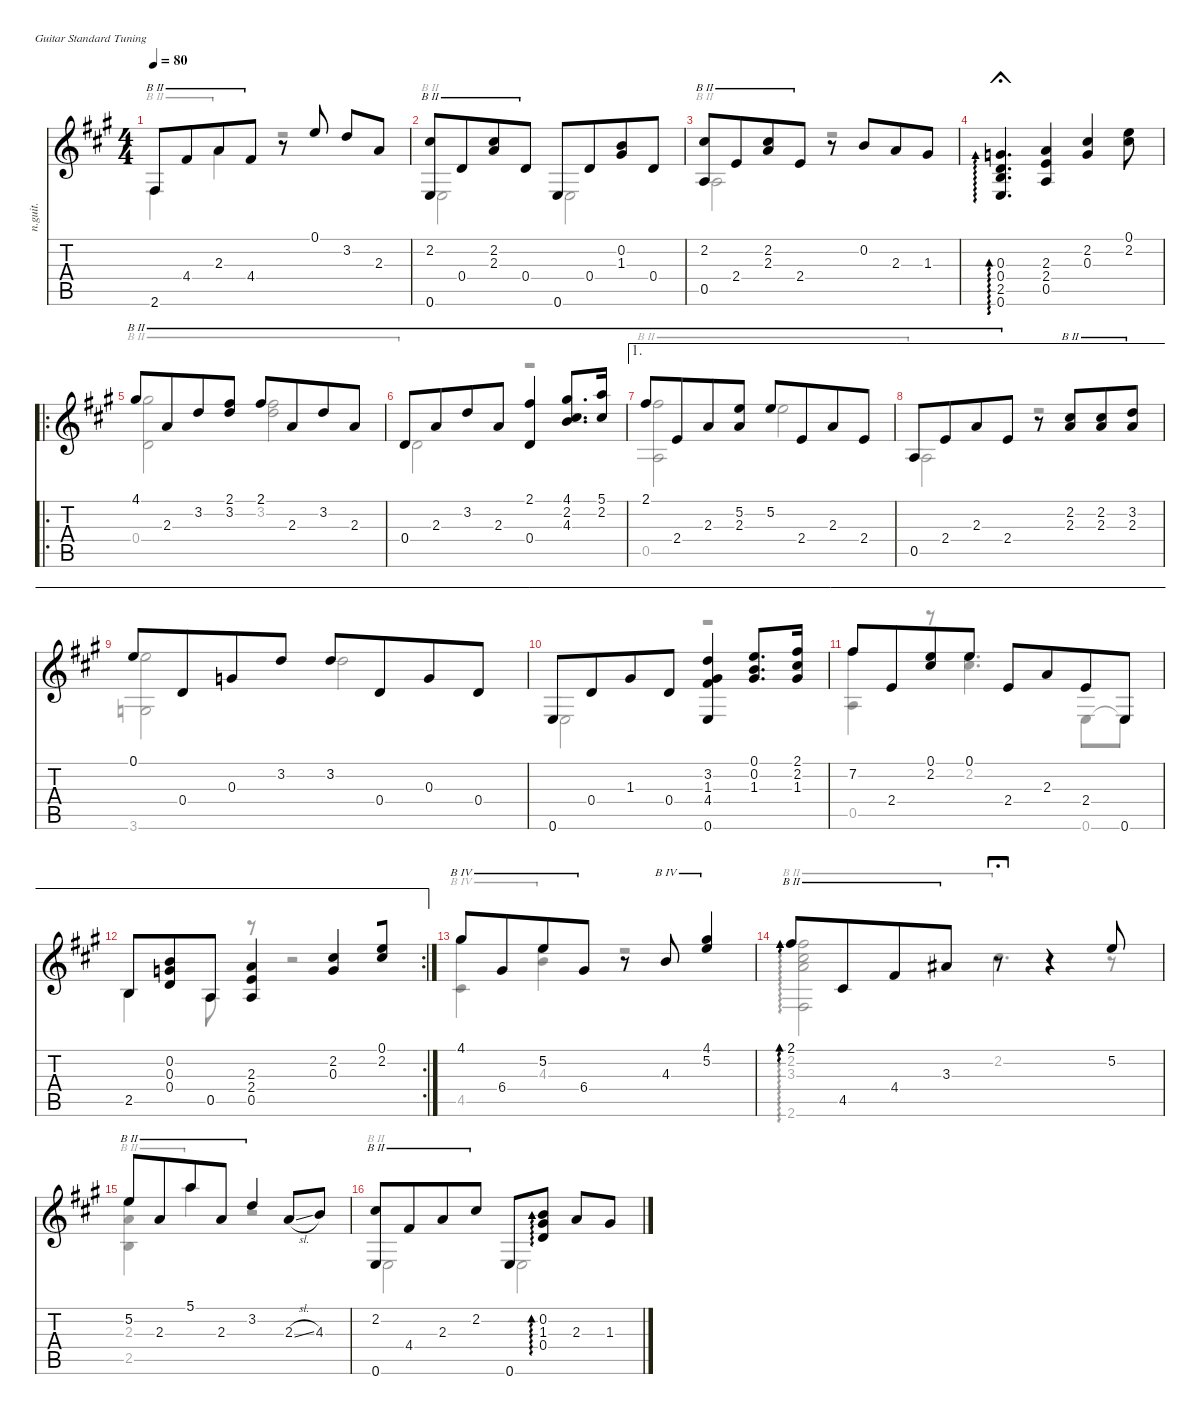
\defaultSystemsLayout 4
\hideDynamics
\bracketExtendMode nobrackets
\otherSystemsTrackNameOrientation horizontal
\track ("Nylon Guitar" "n.guit.") {instrument acousticguitarnylon}
\staff {score tabs}
\tuning (E4 B3 G3 D3 A2 E2)
\voice
\ts (4 4)
\tempo 80
\clef g2
\scale
0.868416
\ks a
2.6{acc #}.8{dy mf barre (2 full) beam Up beam merge} 4.4{acc #}.8{barre (2 full) beam Up beam merge} 2.3{acc forcenatural}.8{barre (2 full) beam Up beam merge} 4.4{acc #}.8{barre (2 full) beam Up} r.8{beam Up} 0.1{acc forcenatural}.8{beam Up} 3.2{acc forcenatural}.8{beam Up} 2.3{acc forcenatural}.8{beam Up} |
\scale
1.18365 (2.2{acc #} 0.6{acc forcenatural}).8{barre (2 full) beam Up beam merge} 0.4{acc forcenatural}.8{barre (2 full) beam Up beam merge} (2.2{acc #} 2.3{acc forcenatural}).8{barre (2 full) beam Up beam merge} 0.4{acc forcenatural}.8{barre (2 full) beam Up} 0.6{acc forcenatural}.8{beam Up beam merge} 0.4{acc forcenatural}.8{beam Up beam merge} (0.2{acc forcenatural} 1.3{acc #}).8{beam Up beam merge} 0.4{acc forcenatural}.8{beam Up} |
\scale
0.873915 (0.5{acc forcenatural} 2.2{acc #}).8{barre (2 full) beam Up beam merge} 2.4{acc forcenatural}.8{barre (2 full) beam Up beam merge} (2.3{acc forcenatural} 2.2{acc #}).8{barre (2 full) beam Up beam merge} 2.4{acc forcenatural}.8{barre (2 full) beam Up} r.8{beam Up} 0.2{acc forcenatural}.8{beam Up beam merge} 2.3{acc forcenatural}.8{beam Up beam merge} 1.3{acc #}.8{beam Up} |
\scale
0.876558 (0.6{acc forcenatural} 2.5{acc forcenatural} 0.4{acc forcenatural} 0.3{acc forcenatural}).4{d ad 0 fermata (short 0) beam Up} (0.5{acc forcenatural} 2.4{acc forcenatural} 2.3{acc forcenatural}).4{beam Up} (0.3{acc forcenatural} 2.2{acc #}).4{beam Up} (2.2{acc #} 0.1{acc forcenatural}).8{beam Down} |
\ro
\scale
0.923014 4.1{acc #}.8{barre (2 full) beam Up beam merge} 2.3{acc forcenatural}.8{barre (2 full) beam Up beam merge} 3.2{acc forcenatural}.8{barre (2 full) beam Up beam merge} (3.2{acc forcenatural} 2.1{acc #}).8{barre (2 full) beam Up} 2.1{acc #}.8{barre (2 full) beam Up beam merge} 2.3{acc forcenatural}.8{barre (2 full) beam Up beam merge} 3.2{acc forcenatural}.8{barre (2 full) beam Up beam merge} 2.3{acc forcenatural}.8{barre (2 full) beam Up} |
\scale
1.14286 0.4{acc forcenatural}.8{barre (2 full) beam Up beam merge} 2.3{acc forcenatural}.8{barre (2 full) beam Up beam merge} 3.2{acc forcenatural}.8{barre (2 full) beam Up beam merge} 2.3{acc forcenatural}.8{barre (2 full) beam Up} (0.4{acc forcenatural} 2.1{acc #}).4{barre (2 full) beam Up} (4.1{acc #} 2.2{acc #} 4.3{acc forcenatural}).8{d barre (2 full) beam Up} (2.2{acc #} 5.1{acc forcenatural}).16{barre (2 full) beam Up} |
\ae 1
\scale
1.15636 2.1{acc #}.8{barre (2 full) beam Up beam merge} 2.4{acc forcenatural}.8{barre (2 full) beam Up beam merge} 2.3{acc forcenatural}.8{barre (2 full) beam Up beam merge} (2.3{acc forcenatural} 5.2{acc forcenatural}).8{barre (2 full) beam Up} 5.2{acc forcenatural}.8{barre (2 full) beam Up beam merge} 2.4{acc forcenatural}.8{barre (2 full) beam Up beam merge} 2.3{acc forcenatural}.8{barre (2 full) beam Up beam merge} 2.4{acc forcenatural}.8{barre (2 full) beam Up} |
\ae 1
\scale
0.846625 0.5{acc forcenatural}.8{barre (2 full) beam Up beam merge} 2.4{acc forcenatural}.8{barre (2 full) beam Up beam merge} 2.3{acc forcenatural}.8{barre (2 full) beam Up beam merge} 2.4{acc forcenatural}.8{barre (2 full) beam Up} r.8{beam Up} (2.3{acc forcenatural} 2.2{acc #}).8{barre (2 full) beam Up beam merge} (2.2{acc #} 2.3{acc forcenatural}).8{barre (2 full) beam Up beam merge} (2.3{acc forcenatural} 3.2{acc forcenatural}).8{barre (2 full) beam Up} |
\ae 1
\scale
0.836388 0.1{acc forcenatural}.8{beam Up beam merge} 0.4{acc forcenatural}.8{beam Up beam merge} 0.3{acc forcenatural}.8{beam Up beam merge} 3.2{acc forcenatural}.8{beam Up} 3.2{acc forcenatural}.8{beam Up beam merge} 0.4{acc forcenatural}.8{beam Up beam merge} 0.3{acc forcenatural}.8{beam Up beam merge} 0.4{acc forcenatural}.8{beam Up} |
\ae 1
\scale
1.15393 0.6{acc forcenatural}.8{beam Up beam merge} 0.4{acc forcenatural}.8{beam Up beam merge} 1.3{acc #}.8{beam Up beam merge} 0.4{acc forcenatural}.8{beam Up} (0.6{acc forcenatural} 4.4{acc #} 1.3{acc #} 3.2{acc forcenatural}).4{beam Up} (1.3{acc #} 0.2{acc forcenatural} 0.1{acc forcenatural}).8{d beam Up} (2.2{acc #} 2.1{acc #} 1.3{acc #}).16{beam Up} |
\ae 1
\scale
1.00669 7.2{acc #}.8{beam Up beam merge} 2.4{acc forcenatural}.8{beam Up beam merge} (2.2{acc #} 0.1{acc forcenatural}).8{beam Up beam merge} 0.1{acc forcenatural}.8{beam Up} 2.4{acc forcenatural}.8{beam Up beam merge} 2.3{acc forcenatural}.8{beam Up beam merge} 2.4{acc forcenatural}.8{beam Up beam merge} 0.6{acc forcenatural}.8{beam Up} |
\ae 1
\rc 2
\scale
1.22327 2.5{acc forcenatural}.8{beam Up beam merge} (0.4{acc forcenatural} 0.3{acc forcenatural} 0.2{acc forcenatural}).8{beam Up beam merge} 0.5{acc forcenatural}.8{beam Up} (0.5{acc forcenatural} 2.4{acc forcenatural} 2.3{acc forcenatural}).4{beam Up} (0.3{acc forcenatural} 2.2{acc #}).4{beam Up beam merge} (2.2{acc #} 0.1{acc forcenatural}).8{beam Up} |
\scale
0.966238 4.1{acc #}.8{barre (4 full) beam Up beam merge} 6.4{acc #}.8{barre (4 full) beam Up beam merge} 5.2{acc forcenatural}.8{barre (4 full) beam Up beam merge} 6.4{acc #}.8{barre (4 full) beam Up} r.8{beam Up} 4.3{acc forcenatural}.8{barre (4 full) beam Up} (5.2{acc forcenatural} 4.1{acc #}).4{barre (4 full) beam Up} |
\scale
0.960338 2.1{acc #}.8{ad 0 barre (2 full) beam Up beam merge} 4.5{acc #}.8{barre (2 full) beam Up beam merge} 4.4{acc #}.8{barre (2 full) beam Up beam merge} 3.3{acc #}.8{barre (2 full) beam Up beam split} r.8{fermata (long 1) beam Up} r.4{beam Up} 5.2{acc forcenatural}.8{beam Up} |
\scale
0.886205 5.2{acc forcenatural}.8{barre (2 full) beam Up beam merge} 2.3{acc forcenatural}.8{barre (2 full) beam Up beam merge} 5.1{acc forcenatural}.8{barre (2 full) beam Up beam merge} 2.3{acc forcenatural}.8{barre (2 full) beam Up} 3.2{acc forcenatural}.4{barre (2 full) beam Up} 2.3{sl acc forcenatural}.8{beam Up} 4.3{acc forcenatural}.8{beam Up} |
\scale
0.963946 (2.2{acc #} 0.6{acc forcenatural}).8{barre (2 full) beam Up beam merge} 4.4{acc #}.8{barre (2 full) beam Up beam merge} 2.3{acc forcenatural}.8{barre (2 full) beam Up beam merge} 2.2{acc #}.8{barre (2 full) beam Up} 0.6{acc forcenatural}.8{beam Up} (0.4{acc forcenatural} 1.3{acc #} 0.2{acc forcenatural}).8{ad 0 beam Up} 2.3{acc forcenatural}.8{beam Up} 1.3{acc #}.8{beam Up}
\voice
\clef g2
\ottava regular
\simile none
\scale
0.868416
\ks a
2.6{acc #}.4{dy mf barre (2 full) beam Down} 2.3{acc forcenatural}.4{barre (2 full) beam Down} r.2{beam Down} |
\scale
1.18365 0.6{acc forcenatural}.2{barre (2 full) beam Down} 0.6{acc forcenatural}.2{beam Down} |
\scale
0.873915 0.5{acc forcenatural}.2{barre (2 full) beam Down} r.2{beam Down} |
\scale
0.876558 |
\scale
0.923014 (0.4{acc forcenatural} 4.1{acc #}).2{barre (2 full) beam Down} (2.1{acc #} 3.2{acc forcenatural}).2{barre (2 full) beam Down} |
\scale
1.14286 0.4{acc forcenatural}.2{barre (2 full) beam Down} r.2{beam Down} |
\scale
1.15636 (0.5{acc forcenatural} 2.1{acc #}).2{barre (2 full) beam Down} 5.2{acc forcenatural}.2{barre (2 full) beam Down} |
\scale
0.846625 0.5{acc forcenatural}.2{barre (2 full) beam Down} r.2{beam Down} |
\scale
0.836388 (3.6{acc forcenatural} 0.1{acc forcenatural}).2{beam Down} 3.2{acc forcenatural}.2{beam Down} |
\scale
1.15393 0.6{acc forcenatural}.2{beam Down} r.2{beam Down} |
\scale
1.00669 (0.5{acc forcenatural} 7.2{acc #}).4{beam Down} r.8{beam Down} (2.2{acc #} 0.1{acc forcenatural}).4{d beam Down} 0.6{acc forcenatural}.8{beam Down} 0.6{t acc forcenatural}.8{beam Down} |
\scale
1.22327 2.5{acc forcenatural}.4{beam Down} 0.5{acc forcenatural}.8{beam Down} r.8{beam Down} r.2{beam Down} |
\scale
0.966238 (4.1{acc #} 4.5{acc #}).4{barre (4 full) beam Down} (5.2{acc forcenatural} 4.3{acc forcenatural}).4{barre (4 full) beam Down} r.2{beam Down} |
\scale
0.960338 (2.6{acc #} 3.3{acc #} 2.2{acc #} 2.1{acc #}).2{ad 0 barre (2 full) beam Down} 2.2{acc #}.4{d fermata (long 1) barre (2 full) beam Down} r.8{beam Down} |
\scale
0.886205 (2.5{acc forcenatural} 2.3{acc forcenatural} 5.2{acc forcenatural}).4{barre (2 full) beam Down} 5.1{acc forcenatural}.4{barre (2 full) beam Down} r.2{beam Down} |
\scale
0.963946 0.6{acc forcenatural}.2{barre (2 full) beam Down} 0.6{acc forcenatural}.2{beam Down}
